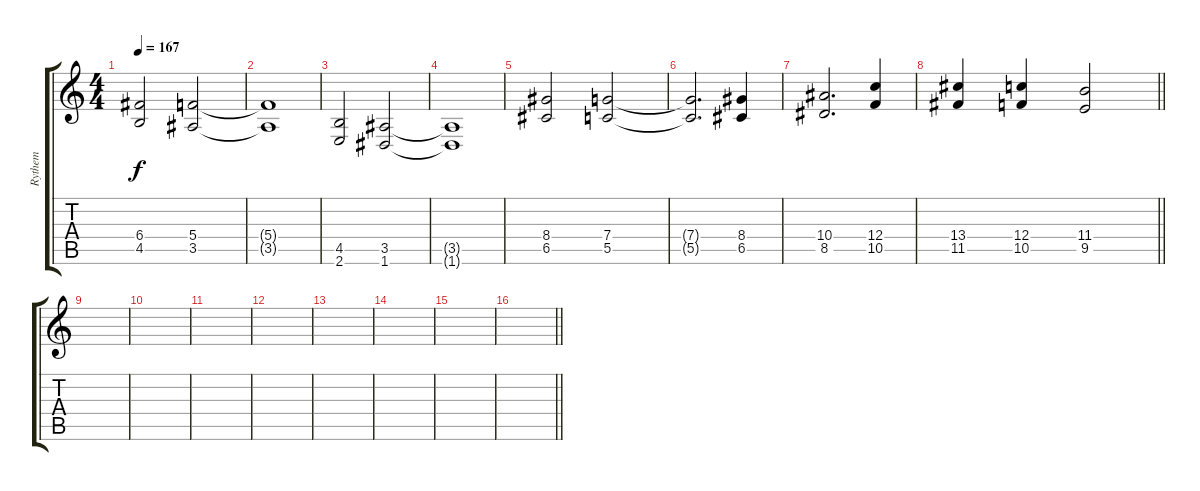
\track ("Rythem" "Rythem") {instrument distortionguitar}
\staff {score tabs}
\tuning (D4 A3 F3 C3 G2 D2) {hide}
\ts (4 4)
\tempo 167
\clef g2
\ks c
(6.4 4.5).2{dy f} (5.4 3.5).2 |
(5.4{t} 3.5{t}).1 |
(4.5 2.6).2 (3.5 1.6).2 |
(3.5{t} 1.6{t}).1 |
(8.4 6.5).2 (7.4 5.5).2 |
(7.4{t} 5.5{t}).2{d} (8.4 6.5).4 |
(10.4 8.5).2{d} (12.4 10.5).4 |
\barLineRight lightlight
(13.4 11.5).4 (12.4 10.5).4 (11.4 9.5).2 |
|
|
|
|
|
|
|
\barLineRight lightlight
